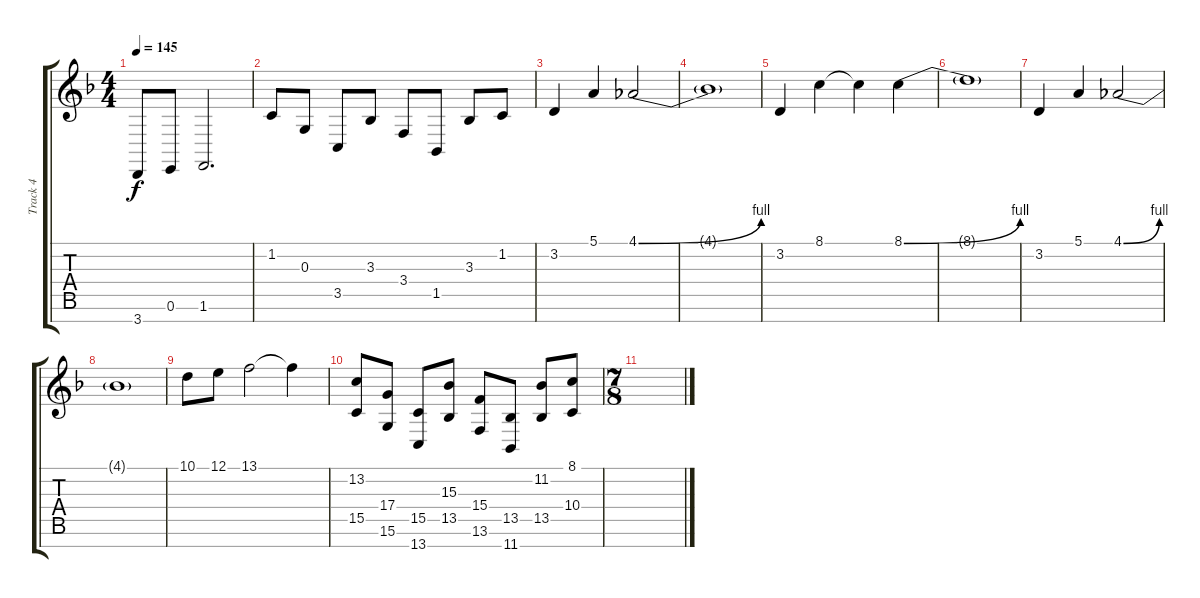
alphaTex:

\track ("Track 4" "Track 4") {instrument lead2sawtooth}
\staff {score tabs}
\tuning (E4 B3 G3 D3 A2 E2 B1) {hide}
\ts (4 4)
\tempo 145
\clef g2
\ks f
3.7.8{dy f} 0.6.8 1.6.2{d} |
1.2.8 0.3.8 3.5.8 3.3.8 3.4.8 1.5.8 3.3.8 1.2.8 |
3.2.4 5.1.4 4.1{be (bend 0 0 60 4)}.2 |
4.1{t}.1 |
3.2.4 8.1.4 8.1{t}.4 8.1{be (bend 0 0 60 4)}.4 |
8.1{t}.1 |
3.2.4 5.1.4 4.1{be (bend 0 0 60 4)}.2 |
4.1{t}.1 |
10.1.8 12.1.8 13.1.2 13.1{t}.4 |
(13.2 15.5).8 (17.4 15.6).8 (15.5 13.7).8 (15.3 13.5).8 (15.4 13.6).8 (13.5 11.7).8 (11.2 13.5).8 (8.1 10.4).8 |
\ts (7 8)
